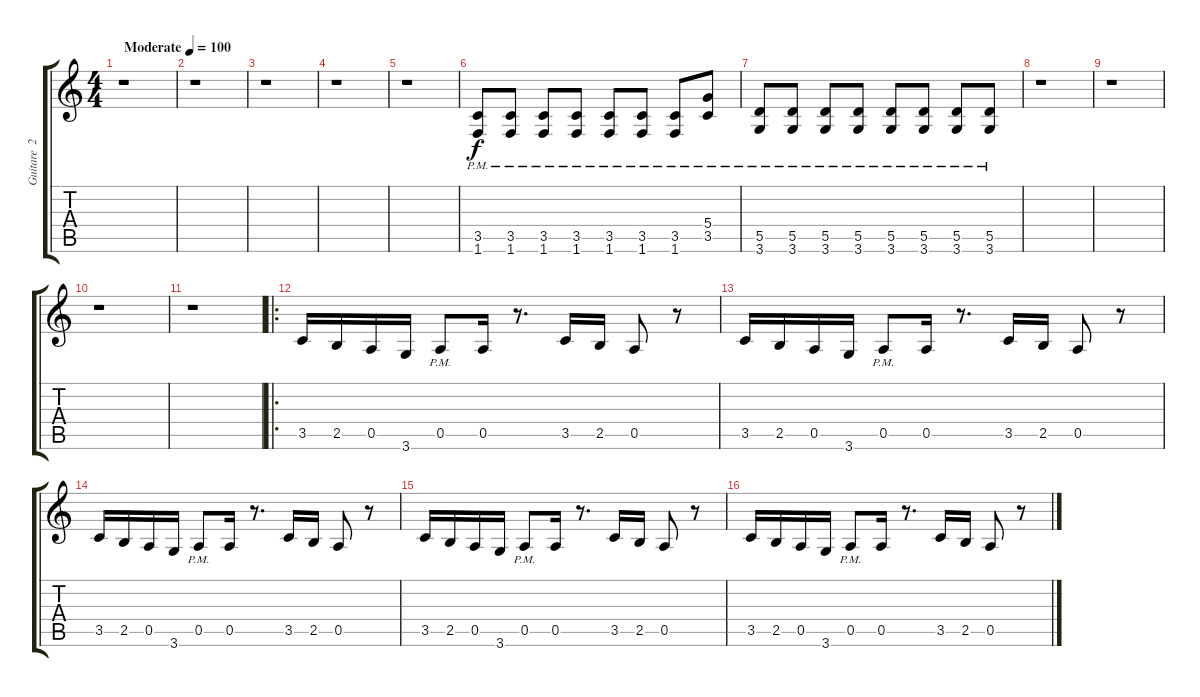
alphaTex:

\track ("Guitare  2" "Guitare  2") {instrument distortionguitar}
\staff {score tabs}
\tuning (E4 B3 G3 D3 A2 E2) {hide}
\ts (4 4)
\tempo (100 "Moderate")
\clef g2
\ks c
r.1{dy f instrument distortionguitar} |
r.1 |
r.1 |
r.1 |
r.1 |
(3.5{pm} 1.6{pm}).8 (3.5{pm} 1.6{pm}).8 (3.5{pm} 1.6{pm}).8 (3.5{pm} 1.6{pm}).8 (3.5{pm} 1.6{pm}).8 (3.5{pm} 1.6{pm}).8 (3.5{pm} 1.6{pm}).8 (5.4{pm} 3.5{pm}).8 |
(5.5{pm} 3.6{pm}).8 (5.5{pm} 3.6{pm}).8 (5.5{pm} 3.6{pm}).8 (5.5{pm} 3.6{pm}).8 (5.5{pm} 3.6{pm}).8 (5.5{pm} 3.6{pm}).8 (5.5{pm} 3.6{pm}).8 (5.5{pm} 3.6{pm}).8 |
r.1 |
r.1 |
r.1 |
r.1 |
\ro
3.5.16 2.5.16 0.5.16 3.6.16 0.5{pm}.8 0.5.16 r.8{d} 3.5.16 2.5.16 0.5.8 r.8 |
3.5.16 2.5.16 0.5.16 3.6.16 0.5{pm}.8 0.5.16 r.8{d} 3.5.16 2.5.16 0.5.8 r.8 |
3.5.16 2.5.16 0.5.16 3.6.16 0.5{pm}.8 0.5.16 r.8{d} 3.5.16 2.5.16 0.5.8 r.8 |
3.5.16 2.5.16 0.5.16 3.6.16 0.5{pm}.8 0.5.16 r.8{d} 3.5.16 2.5.16 0.5.8 r.8 |
3.5.16 2.5.16 0.5.16 3.6.16 0.5{pm}.8 0.5.16 r.8{d} 3.5.16 2.5.16 0.5.8 r.8
